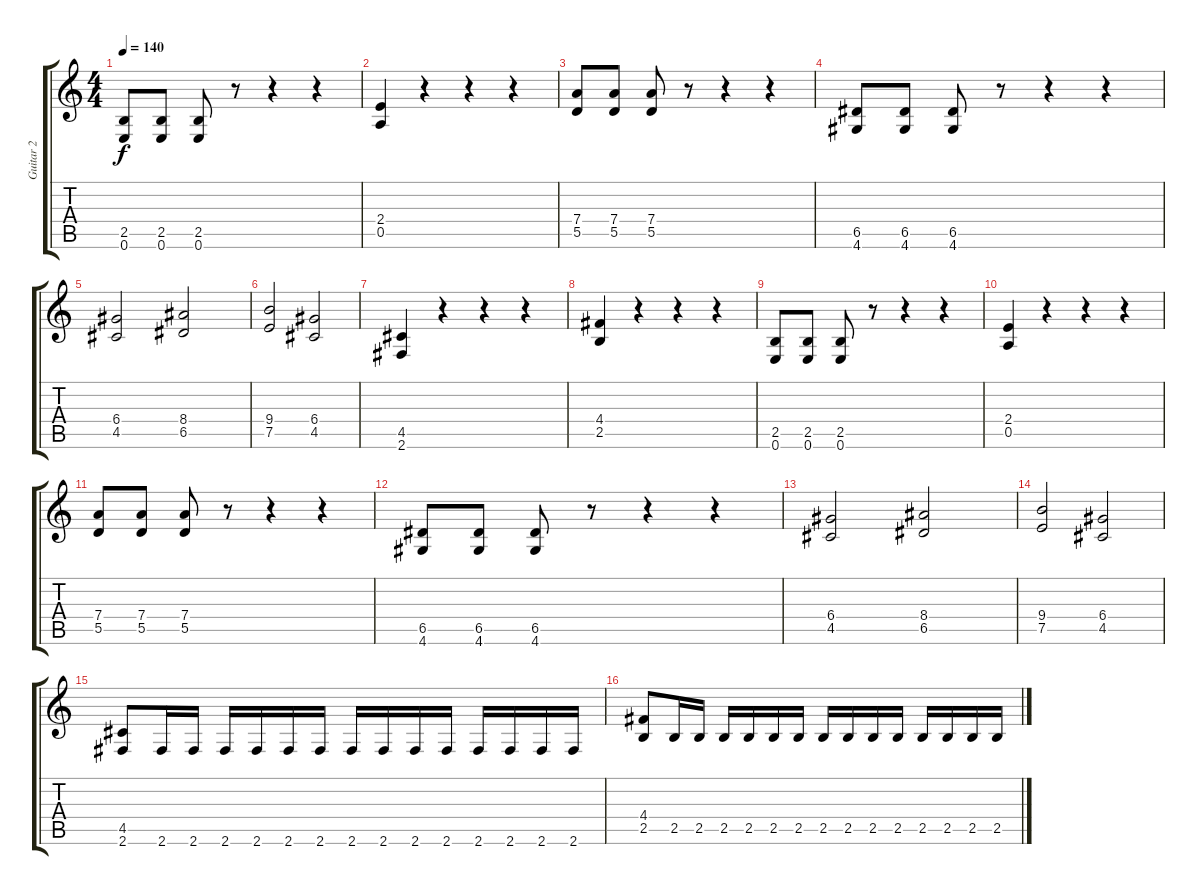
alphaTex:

\track ("Guitar 2" "Guitar 2") {instrument distortionguitar}
\staff {score tabs}
\tuning (E4 B3 G3 D3 A2 E2) {hide}
\ts (4 4)
\tempo 140
\clef g2
\ks c
(2.5 0.6).8{dy f} (2.5 0.6).8 (2.5 0.6).8 r.8 r.4 r.4 |
(2.4 0.5).4 r.4 r.4 r.4 |
(7.4 5.5).8 (7.4 5.5).8 (7.4 5.5).8 r.8 r.4 r.4 |
(6.5 4.6).8 (6.5 4.6).8 (6.5 4.6).8 r.8 r.4 r.4 |
(6.4 4.5).2 (8.4 6.5).2 |
(9.4 7.5).2 (6.4 4.5).2 |
(4.5 2.6).4 r.4 r.4 r.4 |
(4.4 2.5).4 r.4 r.4 r.4 |
(2.5 0.6).8 (2.5 0.6).8 (2.5 0.6).8 r.8 r.4 r.4 |
(2.4 0.5).4 r.4 r.4 r.4 |
(7.4 5.5).8 (7.4 5.5).8 (7.4 5.5).8 r.8 r.4 r.4 |
(6.5 4.6).8 (6.5 4.6).8 (6.5 4.6).8 r.8 r.4 r.4 |
(6.4 4.5).2 (8.4 6.5).2 |
(9.4 7.5).2 (6.4 4.5).2 |
(4.5 2.6).8 2.6.16 2.6.16 2.6.16 2.6.16 2.6.16 2.6.16 2.6.16 2.6.16 2.6.16 2.6.16 2.6.16 2.6.16 2.6.16 2.6.16 |
(4.4 2.5).8 2.5.16 2.5.16 2.5.16 2.5.16 2.5.16 2.5.16 2.5.16 2.5.16 2.5.16 2.5.16 2.5.16 2.5.16 2.5.16 2.5.16
